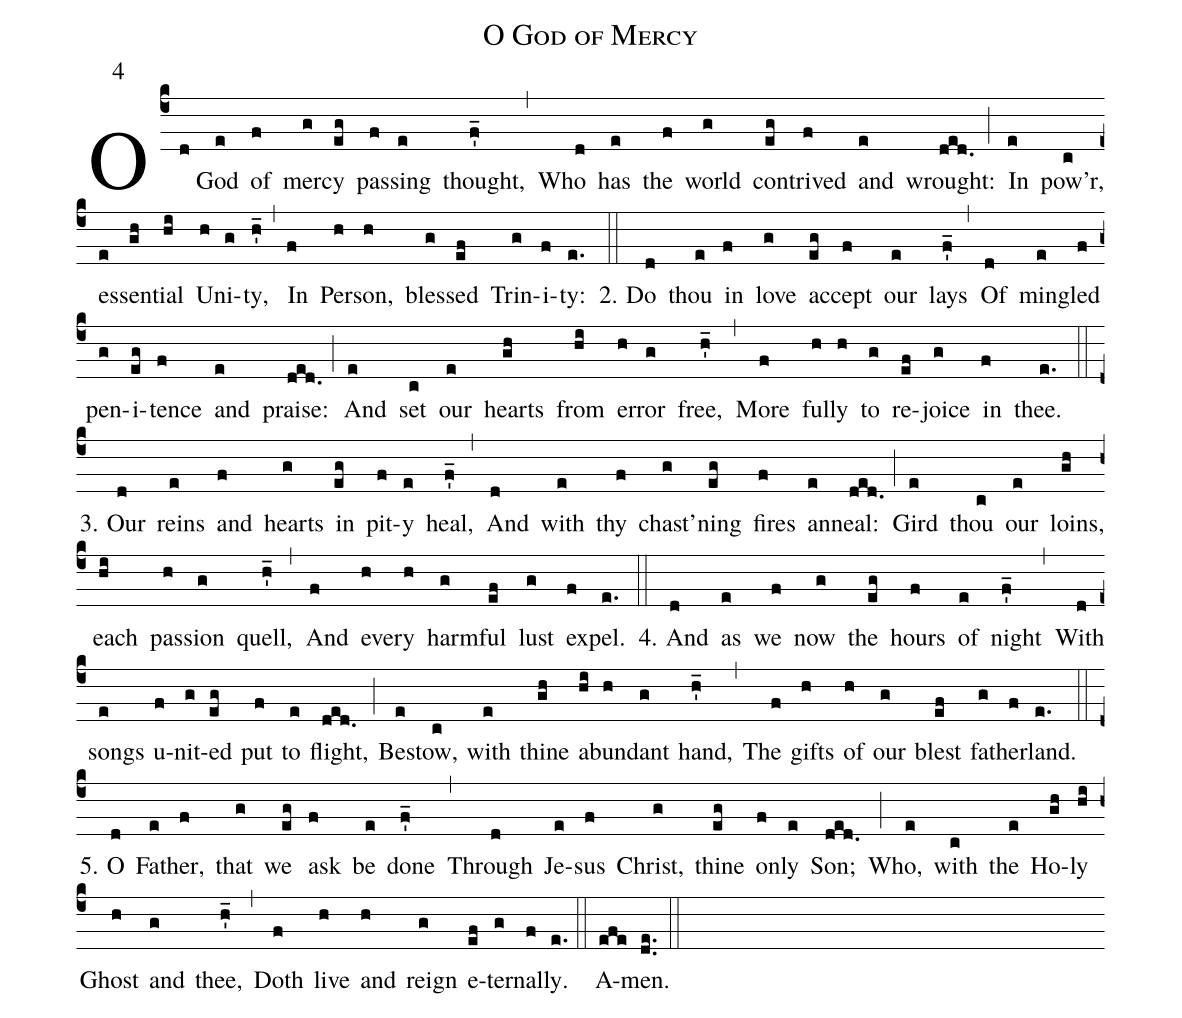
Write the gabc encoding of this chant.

name: O God of Mercy;
office-part:Hymnus;
mode:4;
office-part:Hymnus;
%%
(c4)O(d) God(e) of(f) mer(g)cy(eg) pass(f)ing(e) thought,(f'_) (,)
Who(d) has(e) the(f) world(g) con(eg)trived(f) and(e) wrought:(ded.) (;)
In(e) pow'r,(c) es(e)sen(gh)tial(hi) U(h)ni(g)ty,(h'_) (,)
In(f) Per(h)son,(h) bless(g)ed(ef) Trin(g)i(f)ty:(e.) (::)

2. Do(d) thou(e) in(f) love(g) ac(eg)cept(f) our(e) lays(f'_) (,)
Of(d) min(e)gled(f) pen(g)i(eg)tence(f) and(e) praise:(ded.) (;)
And(e) set(c) our(e) hearts(gh) from(hi) er(h)ror(g) free,(h'_) (,)
More(f) ful(h)ly(h) to(g) re(ef)joice(g) in(f) thee.(e.) (::)

3. Our(d) reins(e) and(f) hearts(g) in(eg) pit(f)y(e) heal,(f'_) (,)
And(d) with(e) thy(f) chast(g)'ning(eg) fires(f) an(e)neal:(ded.) (;)
Gird(e) thou(c) our(e) loins,(gh) each(hi) pas(h)sion(g) quell,(h'_) (,)
And(f) eve(h)ry(h) harm(g)ful(ef) lust(g) ex(f)pel.(e.) (::)

4. And(d) as(e) we(f) now(g) the(eg) hours(f) of(e) night(f'_) (,)
With(d) songs(e) u(f)nit(g)ed(eg) put(f) to(e) flight,(ded.) (;)
Be(e)stow,(c) with(e) thine(gh) a(hi)bun(h)dant(g) hand,(h'_) (,)
The(f) gifts(h) of(h) our(g) blest(ef) fa(g)ther(f)land.(e.) (::)

5. O(d) Fa(e)ther,(f) that(g) we(eg) ask(f) be(e) done(f'_) (,)
Through(d) Je(e)sus(f) Christ,(g) thine(eg) on(f)ly(e) Son;(ded.) (;)
Who,(e) with(c) the(e) Ho(gh)ly(hi) Ghost(h) and(g) thee,(h'_) (,)
Doth(f) live(h) and(h) reign(g) e(ef)ter(g)nal(f)ly.(e.) (::)
A(efe)men.(de..) (::)
